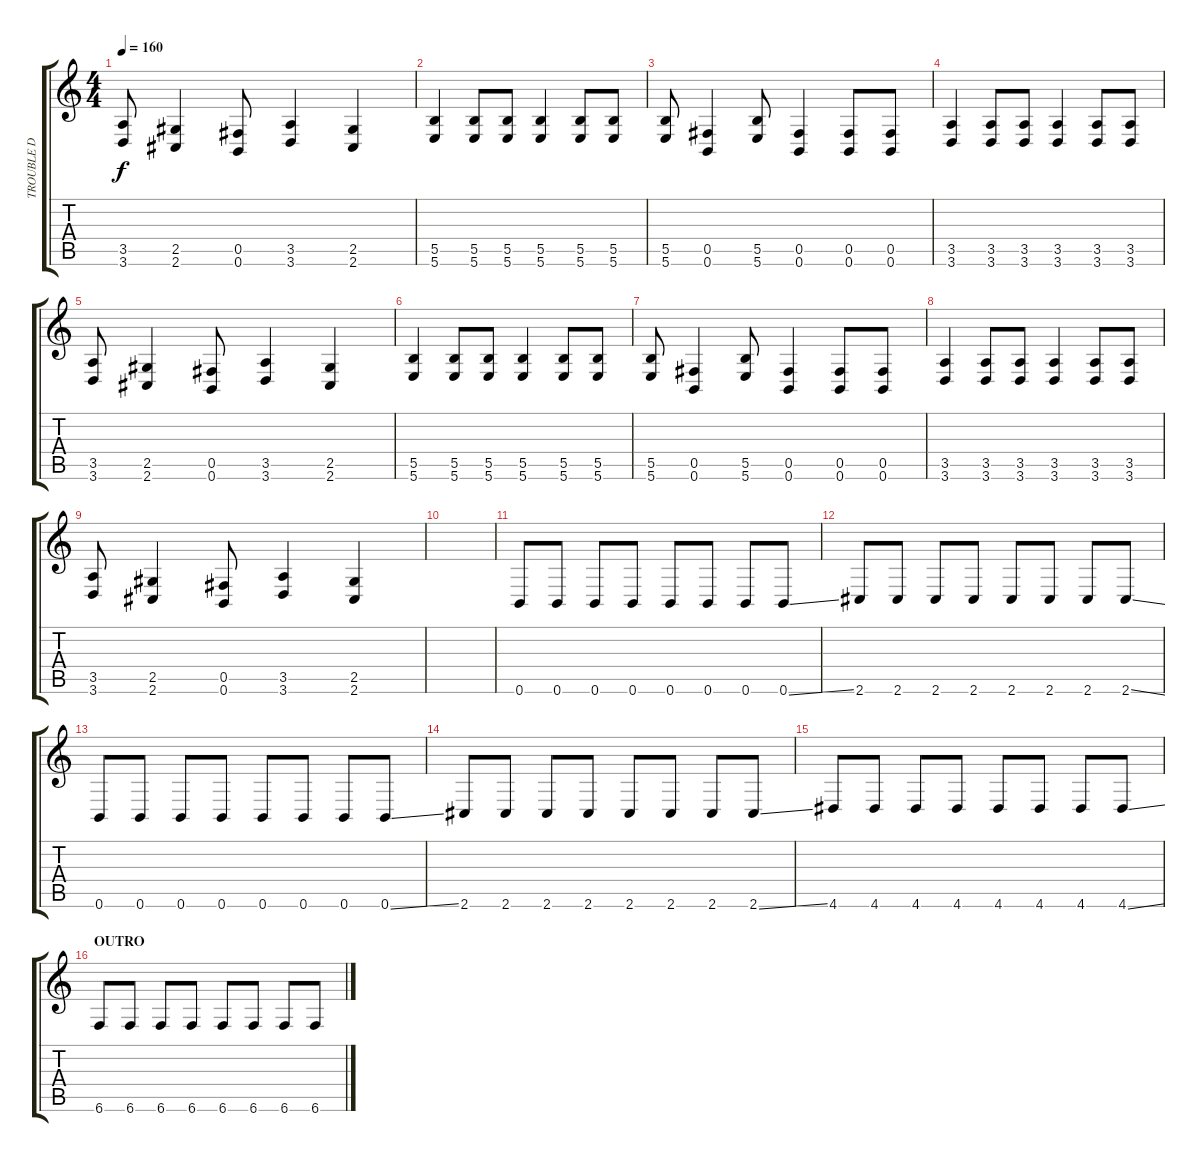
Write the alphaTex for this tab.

\track ("TROUBLE D" "TROUBLE D") {instrument synthbass1}
\staff {score tabs}
\tuning (Db4 Ab3 E3 B2 Gb2 B1) {hide}
\ts (4 4)
\tempo 160
\clef g2
\ks c
(3.5 3.6).8{dy f} (2.5 2.6).4 (0.5 0.6).8 (3.5 3.6).4 (2.5 2.6).4 |
(5.5 5.6).4 (5.5 5.6).8 (5.5 5.6).8 (5.5 5.6).4 (5.5 5.6).8 (5.5 5.6).8 |
(5.5 5.6).8 (0.5 0.6).4 (5.5 5.6).8 (0.5 0.6).4 (0.5 0.6).8 (0.5 0.6).8 |
(3.5 3.6).4 (3.5 3.6).8 (3.5 3.6).8 (3.5 3.6).4 (3.5 3.6).8 (3.5 3.6).8 |
(3.5 3.6).8 (2.5 2.6).4 (0.5 0.6).8 (3.5 3.6).4 (2.5 2.6).4 |
(5.5 5.6).4 (5.5 5.6).8 (5.5 5.6).8 (5.5 5.6).4 (5.5 5.6).8 (5.5 5.6).8 |
(5.5 5.6).8 (0.5 0.6).4 (5.5 5.6).8 (0.5 0.6).4 (0.5 0.6).8 (0.5 0.6).8 |
(3.5 3.6).4 (3.5 3.6).8 (3.5 3.6).8 (3.5 3.6).4 (3.5 3.6).8 (3.5 3.6).8 |
(3.5 3.6).8 (2.5 2.6).4 (0.5 0.6).8 (3.5 3.6).4 (2.5 2.6).4 |
|
0.6.8{instrument synthbass1} 0.6.8 0.6.8 0.6.8 0.6.8 0.6.8 0.6.8 0.6{ss}.8 |
2.6.8 2.6.8 2.6.8 2.6.8 2.6.8 2.6.8 2.6.8 2.6{ss}.8 |
0.6.8 0.6.8 0.6.8 0.6.8 0.6.8 0.6.8 0.6.8 0.6{ss}.8 |
2.6.8 2.6.8 2.6.8 2.6.8 2.6.8 2.6.8 2.6.8 2.6{ss}.8 |
4.6.8 4.6.8 4.6.8 4.6.8 4.6.8 4.6.8 4.6.8 4.6{ss}.8 |
\section ("" "OUTRO")
6.6.8 6.6.8 6.6.8 6.6.8 6.6.8 6.6.8 6.6.8 6.6{ss}.8
